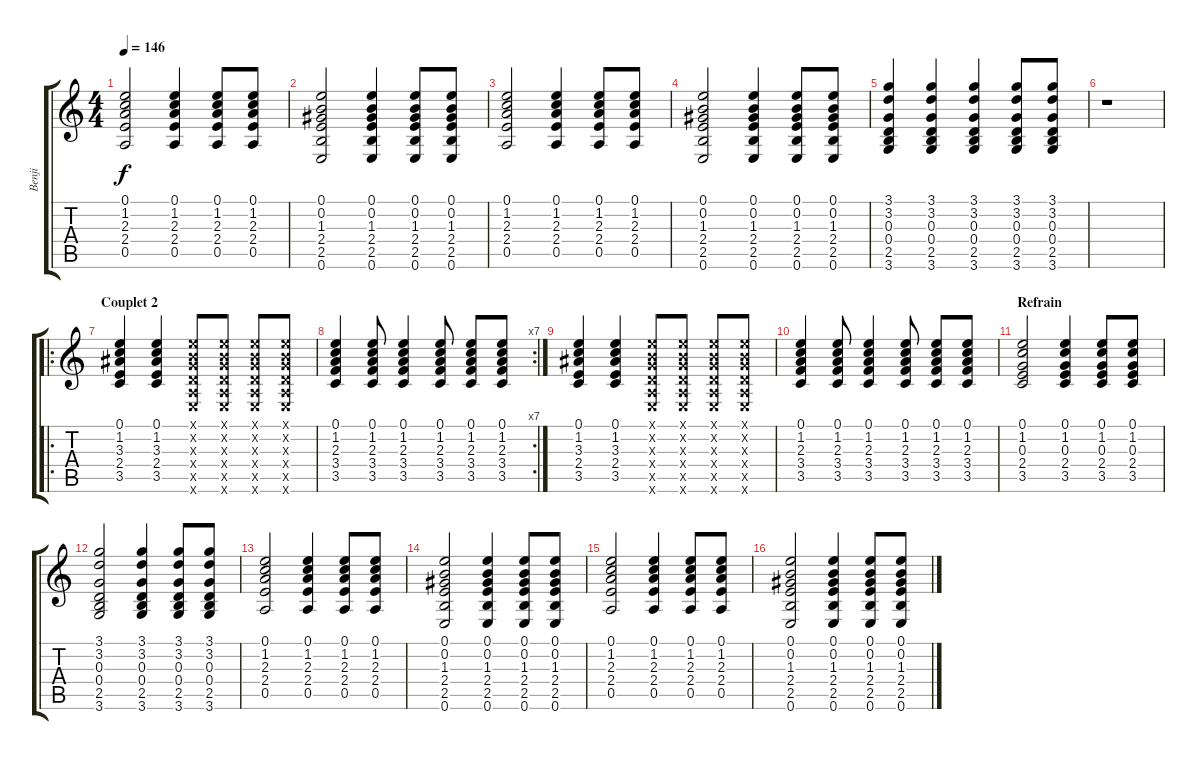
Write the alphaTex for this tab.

\track ("Benji" "Benji") {instrument acousticguitarsteel}
\staff {score tabs}
\tuning (E4 B3 G3 D3 A2 E2) {hide}
\ts (4 4)
\tempo 146
\clef g2
\ks c
(0.1 1.2 2.3 2.4 0.5).2{dy f} (0.1 1.2 2.3 2.4 0.5).4 (0.1 1.2 2.3 2.4 0.5).8 (0.1 1.2 2.3 2.4 0.5).8 |
(0.1 0.2 1.3 2.4 2.5 0.6).2 (0.1 0.2 1.3 2.4 2.5 0.6).4 (0.1 0.2 1.3 2.4 2.5 0.6).8 (0.1 0.2 1.3 2.4 2.5 0.6).8 |
(0.1 1.2 2.3 2.4 0.5).2 (0.1 1.2 2.3 2.4 0.5).4 (0.1 1.2 2.3 2.4 0.5).8 (0.1 1.2 2.3 2.4 0.5).8 |
(0.1 0.2 1.3 2.4 2.5 0.6).2 (0.1 0.2 1.3 2.4 2.5 0.6).4 (0.1 0.2 1.3 2.4 2.5 0.6).8 (0.1 0.2 1.3 2.4 2.5 0.6).8 |
(3.1 3.2 0.3 0.4 2.5 3.6).4 (3.1 3.2 0.3 0.4 2.5 3.6).4 (3.1 3.2 0.3 0.4 2.5 3.6).4 (3.1 3.2 0.3 0.4 2.5 3.6).8 (3.1 3.2 0.3 0.4 2.5 3.6).8 |
r.1 |
\ro
\section ("" "Couplet 2")
(0.1 1.2 3.3 2.4 3.5).4 (0.1 1.2 3.3 2.4 3.5).4 (0.1{x} 0.2{x} 0.3{x} 0.4{x} 0.5{x} 0.6{x}).8 (0.1{x} 0.2{x} 0.3{x} 0.4{x} 0.5{x} 0.6{x}).8 (0.1{x} 0.2{x} 0.3{x} 0.4{x} 0.5{x} 0.6{x}).8 (0.1{x} 0.2{x} 0.3{x} 0.4{x} 0.5{x} 0.6{x}).8 |
\rc 7
(0.1 1.2 2.3 3.4 3.5).4 (0.1 1.2 2.3 3.4 3.5).8 (0.1 1.2 2.3 3.4 3.5).4 (0.1 1.2 2.3 3.4 3.5).8 (0.1 1.2 2.3 3.4 3.5).8 (0.1 1.2 2.3 3.4 3.5).8 |
(0.1 1.2 3.3 2.4 3.5).4 (0.1 1.2 3.3 2.4 3.5).4 (0.1{x} 0.2{x} 0.3{x} 0.4{x} 0.5{x} 0.6{x}).8 (0.1{x} 0.2{x} 0.3{x} 0.4{x} 0.5{x} 0.6{x}).8 (0.1{x} 0.2{x} 0.3{x} 0.4{x} 0.5{x} 0.6{x}).8 (0.1{x} 0.2{x} 0.3{x} 0.4{x} 0.5{x} 0.6{x}).8 |
(0.1 1.2 2.3 3.4 3.5).4 (0.1 1.2 2.3 3.4 3.5).8 (0.1 1.2 2.3 3.4 3.5).4 (0.1 1.2 2.3 3.4 3.5).8 (0.1 1.2 2.3 3.4 3.5).8 (0.1 1.2 2.3 3.4 3.5).8 |
\section ("" "Refrain")
(0.1 1.2 0.3 2.4 3.5).2 (0.1 1.2 0.3 2.4 3.5).4 (0.1 1.2 0.3 2.4 3.5).8 (0.1 1.2 0.3 2.4 3.5).8 |
(3.1 3.2 0.3 0.4 2.5 3.6).2 (3.1 3.2 0.3 0.4 2.5 3.6).4 (3.1 3.2 0.3 0.4 2.5 3.6).8 (3.1 3.2 0.3 0.4 2.5 3.6).8 |
(0.1 1.2 2.3 2.4 0.5).2 (0.1 1.2 2.3 2.4 0.5).4 (0.1 1.2 2.3 2.4 0.5).8 (0.1 1.2 2.3 2.4 0.5).8 |
(0.1 0.2 1.3 2.4 2.5 0.6).2 (0.1 0.2 1.3 2.4 2.5 0.6).4 (0.1 0.2 1.3 2.4 2.5 0.6).8 (0.1 0.2 1.3 2.4 2.5 0.6).8 |
(0.1 1.2 2.3 2.4 0.5).2 (0.1 1.2 2.3 2.4 0.5).4 (0.1 1.2 2.3 2.4 0.5).8 (0.1 1.2 2.3 2.4 0.5).8 |
(0.1 0.2 1.3 2.4 2.5 0.6).2 (0.1 0.2 1.3 2.4 2.5 0.6).4 (0.1 0.2 1.3 2.4 2.5 0.6).8 (0.1 0.2 1.3 2.4 2.5 0.6).8
